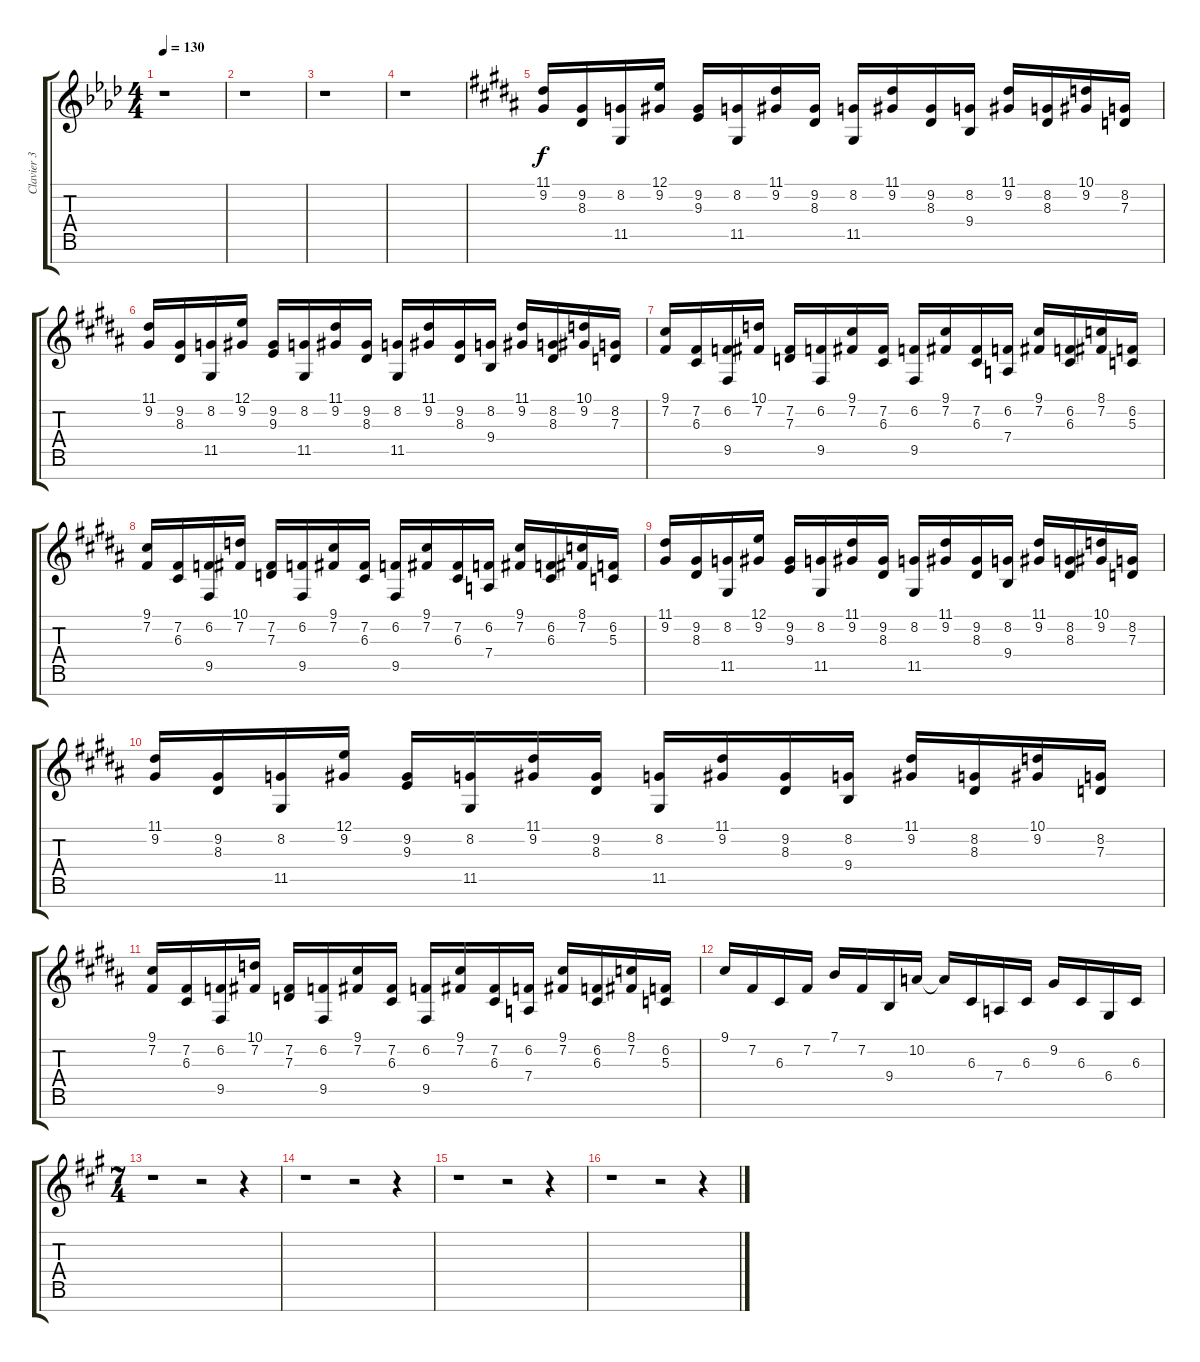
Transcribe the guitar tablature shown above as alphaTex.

\track ("Clavier 3" "Clavier 3") {instrument stringensemble1}
\staff {score tabs}
\tuning (E4 B3 G3 D3 A2 E2 B1) {hide}
\ts (4 4)
\tempo 130
\clef g2
\ks ab
r.1{dy f} |
r.1 |
r.1 |
r.1 |
\ks b
(11.1 9.2).16{volume 9 instrument lead2sawtooth} (9.2 8.3).16 (8.2 11.5).16 (12.1 9.2).16 (9.2 9.3).16 (8.2 11.5).16 (11.1 9.2).16 (9.2 8.3).16 (8.2 11.5).16 (11.1 9.2).16 (9.2 8.3).16 (8.2 9.4).16 (11.1 9.2).16 (8.2 8.3).16 (10.1 9.2).16 (8.2 7.3).16 |
(11.1 9.2).16 (9.2 8.3).16 (8.2 11.5).16 (12.1 9.2).16 (9.2 9.3).16 (8.2 11.5).16 (11.1 9.2).16 (9.2 8.3).16 (8.2 11.5).16 (11.1 9.2).16 (9.2 8.3).16 (8.2 9.4).16 (11.1 9.2).16 (8.2 8.3).16 (10.1 9.2).16 (8.2 7.3).16 |
(9.1 7.2).16 (7.2 6.3).16 (6.2 9.5).16 (10.1 7.2).16 (7.2 7.3).16 (6.2 9.5).16 (9.1 7.2).16 (7.2 6.3).16 (6.2 9.5).16 (9.1 7.2).16 (7.2 6.3).16 (6.2 7.4).16 (9.1 7.2).16 (6.2 6.3).16 (8.1 7.2).16 (6.2 5.3).16 |
(9.1 7.2).16 (7.2 6.3).16 (6.2 9.5).16 (10.1 7.2).16 (7.2 7.3).16 (6.2 9.5).16 (9.1 7.2).16 (7.2 6.3).16 (6.2 9.5).16 (9.1 7.2).16 (7.2 6.3).16 (6.2 7.4).16 (9.1 7.2).16 (6.2 6.3).16 (8.1 7.2).16 (6.2 5.3).16 |
(11.1 9.2).16 (9.2 8.3).16 (8.2 11.5).16 (12.1 9.2).16 (9.2 9.3).16 (8.2 11.5).16 (11.1 9.2).16 (9.2 8.3).16 (8.2 11.5).16 (11.1 9.2).16 (9.2 8.3).16 (8.2 9.4).16 (11.1 9.2).16 (8.2 8.3).16 (10.1 9.2).16 (8.2 7.3).16 |
(11.1 9.2).16 (9.2 8.3).16 (8.2 11.5).16 (12.1 9.2).16 (9.2 9.3).16 (8.2 11.5).16 (11.1 9.2).16 (9.2 8.3).16 (8.2 11.5).16 (11.1 9.2).16 (9.2 8.3).16 (8.2 9.4).16 (11.1 9.2).16 (8.2 8.3).16 (10.1 9.2).16 (8.2 7.3).16 |
(9.1 7.2).16 (7.2 6.3).16 (6.2 9.5).16 (10.1 7.2).16 (7.2 7.3).16 (6.2 9.5).16 (9.1 7.2).16 (7.2 6.3).16 (6.2 9.5).16 (9.1 7.2).16 (7.2 6.3).16 (6.2 7.4).16 (9.1 7.2).16 (6.2 6.3).16 (8.1 7.2).16 (6.2 5.3).16 |
9.1.16 7.2.16 6.3.16 7.2.16 7.1.16 7.2.16 9.4.16 10.2.16 10.2{t}.16 6.3.16 7.4.16 6.3.16 9.2.16 6.3.16 6.4.16 6.3.16 |
\ts (7 4)
\ks a
r.1 r.2 r.4 |
r.1 r.2 r.4 |
r.1 r.2 r.4 |
r.1 r.2 r.4
